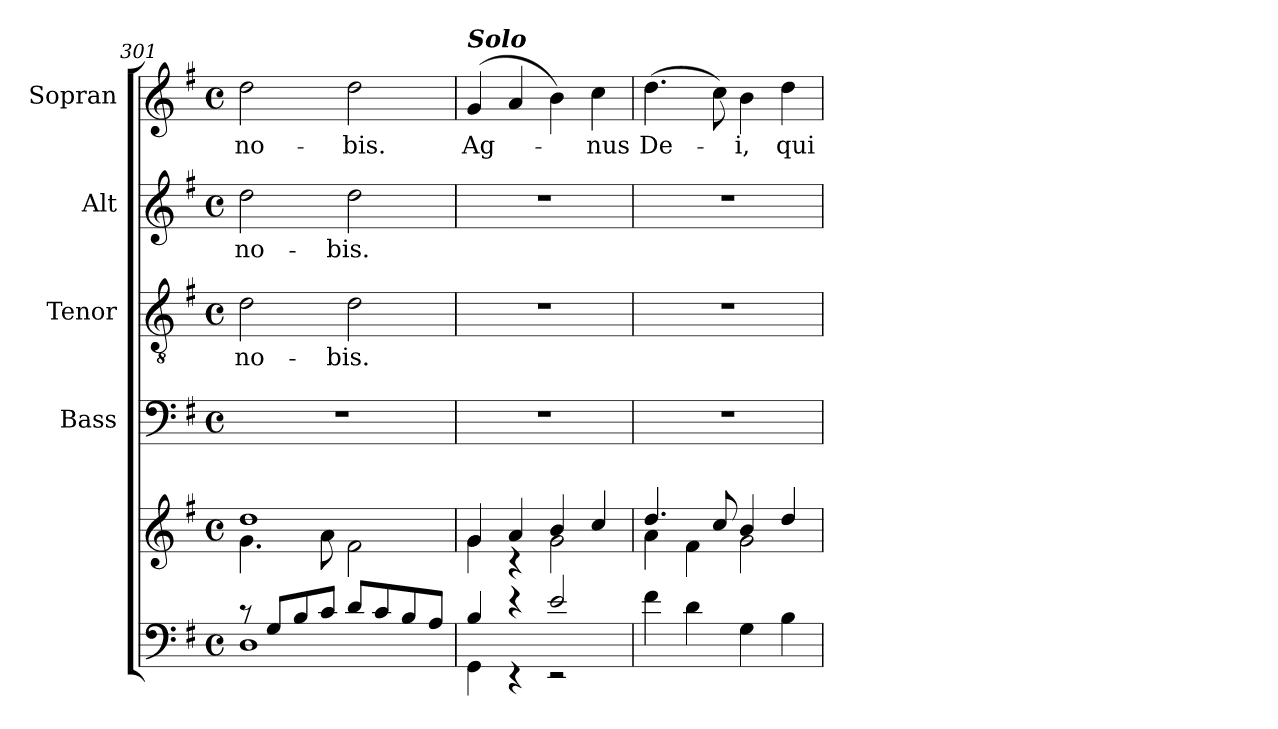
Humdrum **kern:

**kern	**kern	**kern	**kern	**text	**kern	**text	**kern	**text
*part5	*part5	*part4	*part3	*part3	*part2	*part2	*part1	*part1
*staff6	*staff5	*staff4	*staff3	*staff3	*staff2	*staff2	*staff1	*staff1
*	*	*I"Bass	*I"Tenor	*	*I"Alt	*	*I"Sopran	*
*	*	*I'B.	*I'T.	*	*I'A.	*	*I'S.	*
*clefF4	*clefG2	*clefF4	*clefGv2	*	*clefG2	*	*clefG2	*
*k[f#]	*k[f#]	*k[f#]	*k[f#]	*	*k[f#]	*	*k[f#]	*
*G:	*G:	*G:	*G:	*	*G:	*	*G:	*
*M4/4	*M4/4	*M4/4	*M4/4	*	*M4/4	*	*M4/4	*
*met(c)	*met(c)	*met(c)	*met(c)	*	*met(c)	*	*met(c)	*
=301	=301	=301	=301	=301	=301	=301	=301	=301
*^	*^	*	*	*	*	*	*	*
!	!	!	!	!	!	!LO:LY:b	!	!LO:LY:b	!	!LO:LY:b
8rB	1D	1dd	4.g\	1r	2d\	no-	2dd\	no-	2dd\	no-
8G/L	.	.	.	.	.	.	.	.	.	.
8B/	.	.	.	.	.	.	.	.	.	.
8c/J	.	.	8a\	.	.	.	.	.	.	.
!	!	!	!	!	!	!LO:LY:b	!	!LO:LY:b	!	!LO:LY:b
8d/L	.	.	2f#\	.	2d\	-bis.	2dd\	-bis.	2dd\	-bis.
8c/	.	.	.	.	.	.	.	.	.	.
8B/	.	.	.	.	.	.	.	.	.	.
8A/J	.	.	.	.	.	.	.	.	.	.
=302	=302	=302	=302	=302	=302	=302	=302	=302	=302	=302
!	!	!	!	!	!	!	!	!	!LO:TX:a:Bi:t=Solo	!
!	!	!	!	!	!	!	!	!	!	!LO:LY:b
4B/	4GG\	4g/	4g\	1r	1r	.	1r	.	(4g/	Ag-
4r	4r	4a/	4rc	.	.	.	.	.	4a/	.
2e/	2r	4b/	2g\	.	.	.	.	.	4b\)	.
!	!	!	!	!	!	!	!	!	!	!LO:LY:b
.	.	4cc/	.	.	.	.	.	.	4cc\	-nus
*v	*v	*	*	*	*	*	*	*	*	*
=303	=303	=303	=303	=303	=303	=303	=303	=303	=303
!	!	!	!	!	!	!	!	!	!LO:LY:b
4f#\	4.dd/	4a\	1r	1r	.	1r	.	(>4.dd\	De-
4d\	.	4f#\	.	.	.	.	.	.	.
.	8cc/	.	.	.	.	.	.	8cc\)	.
!	!	!	!	!	!	!	!	!	!LO:LY:b
4G\	4b/	2g\	.	.	.	.	.	4b\	-i,
!	!	!	!	!	!	!	!	!	!LO:LY:b
4B\	4dd/	.	.	.	.	.	.	4dd\	qui
*	*v	*v	*	*	*	*	*	*	*
=	=	=	=	=	=	=	=	=
*-	*-	*-	*-	*-	*-	*-	*-	*-
